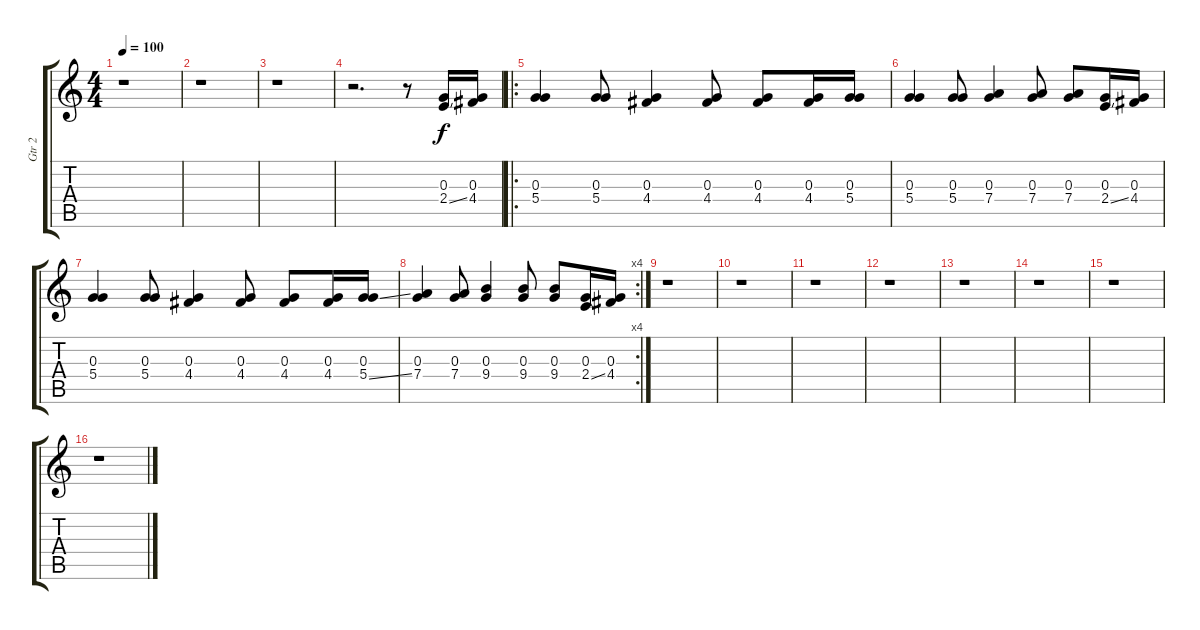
\track ("Gtr 2" "Gtr 2") {instrument acousticguitarnylon}
\staff {score tabs}
\tuning (E4 B3 G3 D3 A2 D2) {hide}
\ts (4 4)
\tempo 100
\clef g2
\ks c
r.1{dy f} |
r.1 |
r.1 |
r.2{d} r.8 (0.3 2.4{ss}).16{volume 12 instrument acousticguitarnylon} (0.3 4.4).16 |
\ro
(0.3 5.4).4 (0.3 5.4).8 (0.3 4.4).4 (0.3 4.4).8 (0.3 4.4).8 (0.3 4.4).16 (0.3 5.4).16 |
(0.3 5.4).4 (0.3 5.4).8 (0.3 7.4).4 (0.3 7.4).8 (0.3 7.4).8 (0.3 2.4{ss}).16 (0.3 4.4).16 |
(0.3 5.4).4 (0.3 5.4).8 (0.3 4.4).4 (0.3 4.4).8 (0.3 4.4).8 (0.3 4.4).16 (0.3 5.4{ss}).16 |
\rc 4
(0.3 7.4).4 (0.3 7.4).8 (0.3 9.4).4 (0.3 9.4).8 (0.3 9.4).8 (0.3 2.4{ss}).16 (0.3 4.4).16 |
r.1 |
r.1 |
r.1 |
r.1 |
r.1 |
r.1 |
r.1 |
r.1
